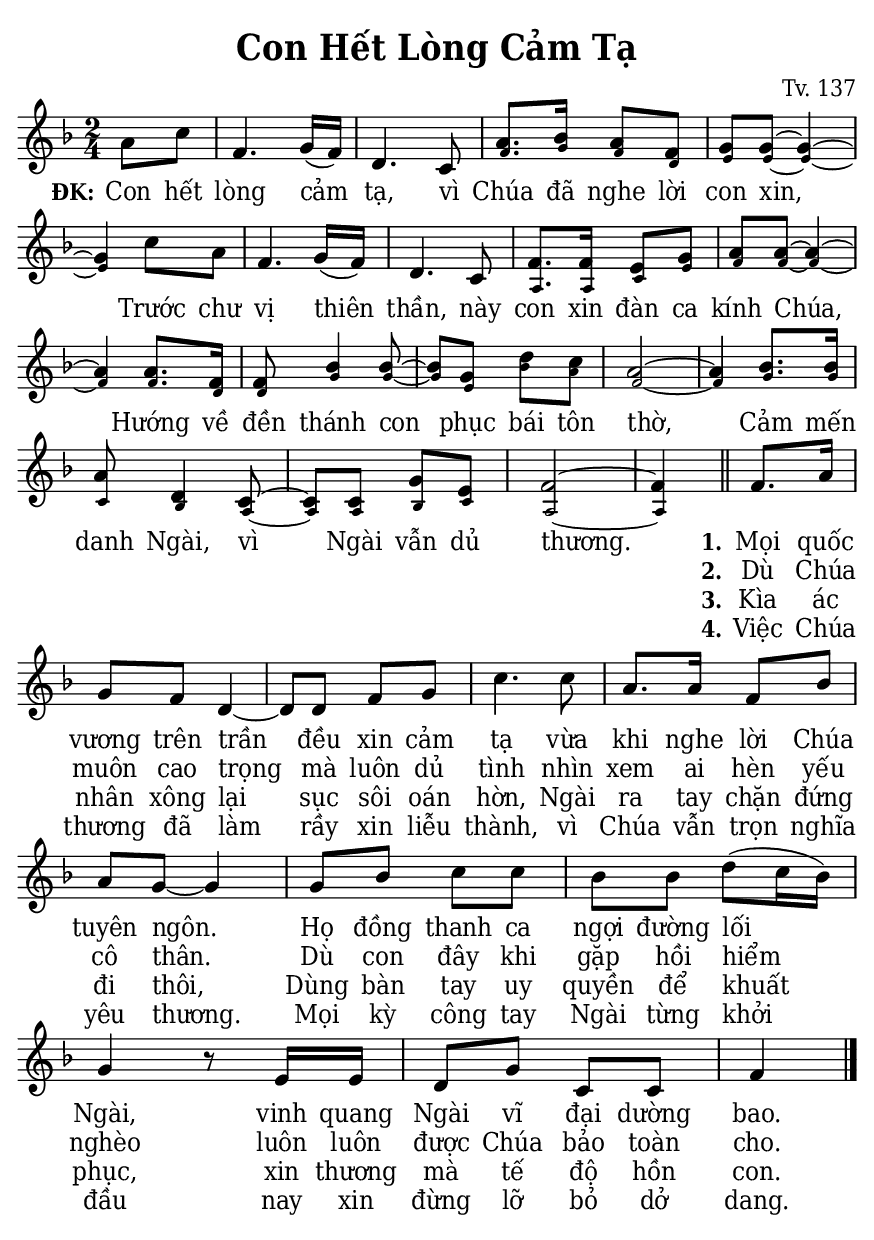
% Cài đặt chung\
\version "2.22.1"
\include "english.ly"

\header {
  title = "Con Hết Lòng Cảm Tạ"
  composer = "Tv. 137"
  %arranger = "Lm. Kim Long"
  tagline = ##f
}

% Nhạc phiên khúc
nhacPhienKhucSop = \relative c'' {
  \partial 4 a8 c |
  f,4. g16 (f) |
  d4. c8 |
  a'8. bf16 a8 f |
  g g ~ g4 ~ |
  g c8 a |
  f4. g16 (f) |
  d4. c8 |
  f8. f16 e8 g |
  a8 a ~ a4 ~ |
  a a8. f16 |
  f8 bf4 bf8 ~ |
  bf g d' c |
  a2 ~ |
  a4 bf8. bf16 |
  a8 d,4 c8 ~ |
  c c g' e |
  f2 ~ |
  f4 \bar "||"
  
  f8. a16 |
  g8 f d4 ~ |
  d8 d f g |
  c4. c8 |
  a8. a16 f8 bf |
  a g ~ g4 |
  g8 bf c c |
  bf bf d (c16 bf) |
  g4 r8 e16 e |
  d8 g c, c |
  f4 \bar "|."
}

nhacPhienKhucAlto = \relative c'' {
  a8 c |
  f,4. g16 (f) |
  d4. c8 |
  f8. g16 f8 d |
  e e ~ e4 ~ |
  e c'8 a |
  f4. g16 (f) |
  d4. c8 |
  a8. a16 c8 e |
  f f ~ f4 ~ |
  f f8. d16 |
  d8 g4 g8 ~ |
  g e bf' a |
  f2 ~ |
  f4 g8. g16 |
  c,8 bf4 a8 ~ |
  a a bf c |
  a2 ~ |
  a4
}

% Lời phiên khúc
loiPhienKhucSop = \lyrics {
  \set stanza = "ĐK:"
  Con hết lòng cảm tạ,
  vì Chúa đã nghe lời con xin,
  Trước chư vị thiên thần,
  này con xin đàn ca kính Chúa,
  Hướng về đền thánh con phục bái tôn thờ,
  Cảm mến danh Ngài,
  vì Ngài vẫn dủ thương.
  <<
    {
      \set stanza = "1."
      Mọi quốc vương trên trần đều xin cảm tạ
      vừa khi nghe lời Chúa tuyên ngôn.
      Họ đồng thanh ca ngợi đường lối Ngài,
      vinh quang Ngài vĩ đại dường bao.
    }
    \new Lyrics {
	    \set associatedVoice = "beSop"
	    \set stanza = "2."
	    Dù Chúa muôn cao trọng mà luôn dủ tình
	    nhìn xem ai hèn yếu cô thân.
	    Dù con đây khi gặp hồi hiểm nghèo
	    luôn luôn được Chúa bảo toàn cho.
    }
    \new Lyrics {
	    \set associatedVoice = "beSop"
	    \set stanza = "3."
	    Kìa ác nhân xông lại sục sôi oán hờn,
	    Ngài ra tay chặn đứng đi thôi,
	    Dùng bàn tay uy quyền để khuất phục,
	    xin thương mà tế độ hồn con.
    }
    \new Lyrics {
	    \set associatedVoice = "beSop"
	    \set stanza = "4."
	    Việc Chúa thương đã làm rầy xin liễu thành,
	    vì Chúa vẫn trọn nghĩa yêu thương.
	    Mọi kỳ công tay Ngài từng khởi đầu
	    nay xin đừng lỡ bỏ dở dang.
    }
  >>
}

% Dàn trang
\paper {
  #(set-paper-size "a5")
  top-margin = 3\mm
  bottom-margin = 3\mm
  left-margin = 3\mm
  right-margin = 3\mm
  indent = #0
  #(define fonts
	 (make-pango-font-tree "Deja Vu Serif Condensed"
	 		       "Deja Vu Serif Condensed"
			       "Deja Vu Serif Condensed"
			       (/ 20 20)))
  print-page-number = ##f
  page-count = #1
}

TongNhip = {
  \key f \major \time 2/4
  \set Timing.beamExceptions = #'()
  \set Timing.baseMoment = #(ly:make-moment 1/4)
}

% Đổi kích thước nốt cho bè phụ
notBePhu =
#(define-music-function (font-size music) (number? ly:music?)
   (for-some-music
     (lambda (m)
       (if (music-is-of-type? m 'rhythmic-event)
           (begin
             (set! (ly:music-property m 'tweaks)
                   (cons `(font-size . ,font-size)
                         (ly:music-property m 'tweaks)))
             #t)
           #f))
     music)
   music)

\score {
  \new ChoirStaff <<
    \new Staff \with {
        \consists "Merge_rests_engraver"
        printPartCombineTexts = ##f
      }
      <<
      \new Voice \TongNhip \partCombine 
        \nhacPhienKhucSop
        \notBePhu -3 { \nhacPhienKhucAlto }
      \new NullVoice = beSop \nhacPhienKhucSop
      \new Lyrics \lyricsto beSop \loiPhienKhucSop
      >>
  >>
  \layout {
    %\override Staff.TimeSignature.transparent = ##t
    \override Lyrics.LyricSpace.minimum-distance = #1.2
    \override Score.BarNumber.break-visibility = ##(#f #f #f)
    \override Score.SpacingSpanner.uniform-stretching = ##t
  } 
}
